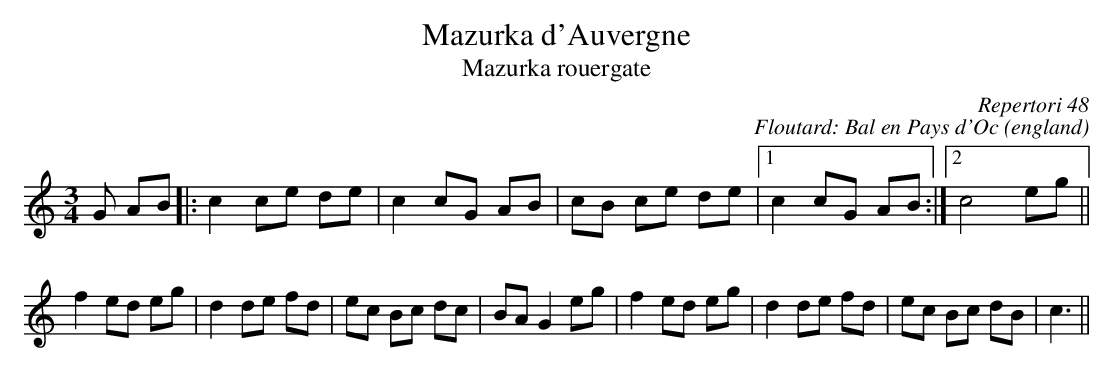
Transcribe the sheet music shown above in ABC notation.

X:1
T:Mazurka d'Auvergne
T:Mazurka rouergate
O:england
C:Repertori 48
C:Floutard: Bal en Pays d'Oc
M:3/4
L:1/8
K:C
G AB|:c2 ce de|c2cG AB|cB ce de|1 c2 cG AB:|2 c4 eg||
f2 ed eg|d2 de fd|ec Bc dc|BA G2 eg|f2 ed eg|d2 de fd|ec Bc dB|c3||
